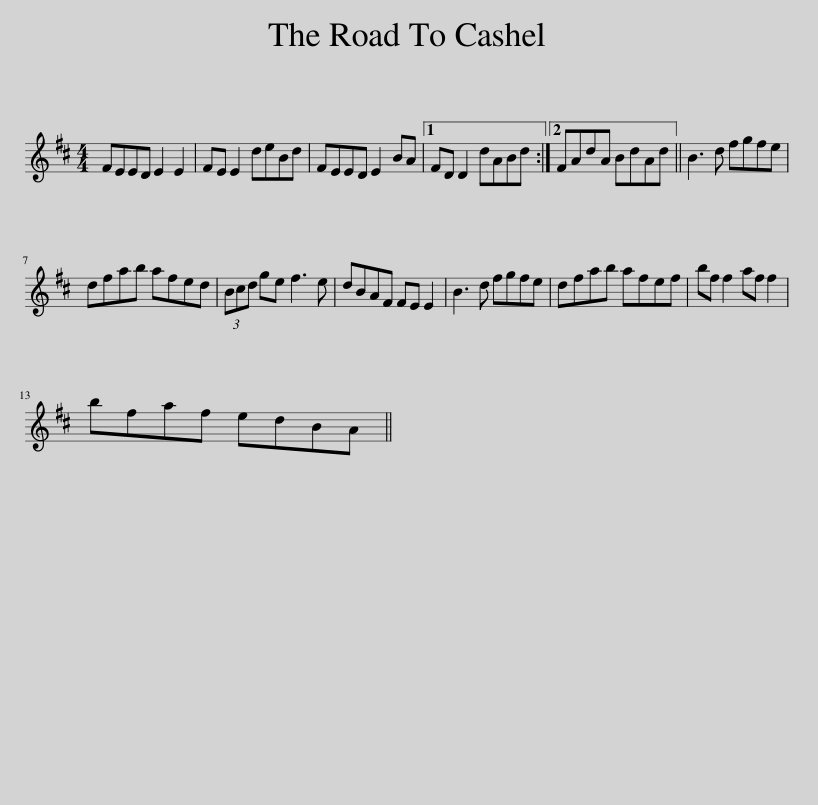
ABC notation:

X:1
L:1/8
M:4/4
I:linebreak $
K:D
V:1 treble
V:1
 FEED E2 E2 | FE E2 deBd | FEED E2 BA |1 FD D2 dABd :|2 FAdA BdAd || %5
 B3 d fgfe |$ dfab afed | (3Bcd ge f3 e | dBAF FE E2 | B3 d fgfe | %10
 dfab afef | bf f2 af f2 |$ bfaf edBA || %13
